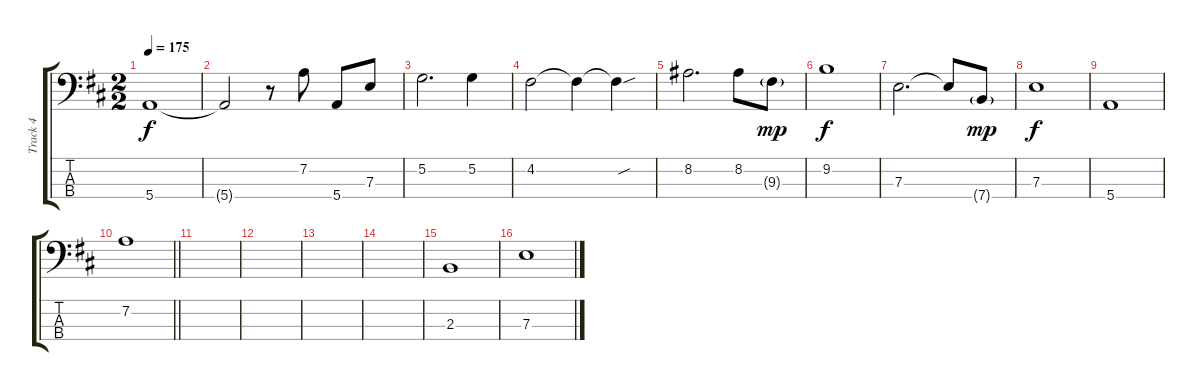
\track ("Track 4" "Track 4") {instrument electricbassfinger}
\staff {score tabs}
\tuning (G2 D2 A1 E1) {hide}
\ts (2 2)
\tempo 175
\clef f4
\ks d
5.4.1{dy f} |
5.4{t}.2 r.8 7.2.8 5.4.8 7.3.8 |
5.2.2{d} 5.2.4 |
4.2.2 4.2{t}.4 4.2{sou t}.4 |
8.2.2{d} 8.2.8 9.3{g}.8{dy mp} |
9.2.1{dy f} |
7.3.2{d} 7.3{t}.8 7.4{g}.8{dy mp} |
7.3.1{dy f} |
5.4.1 |
\barLineRight lightlight
7.2.1 |
|
|
|
|
2.3.1 |
7.3.1
